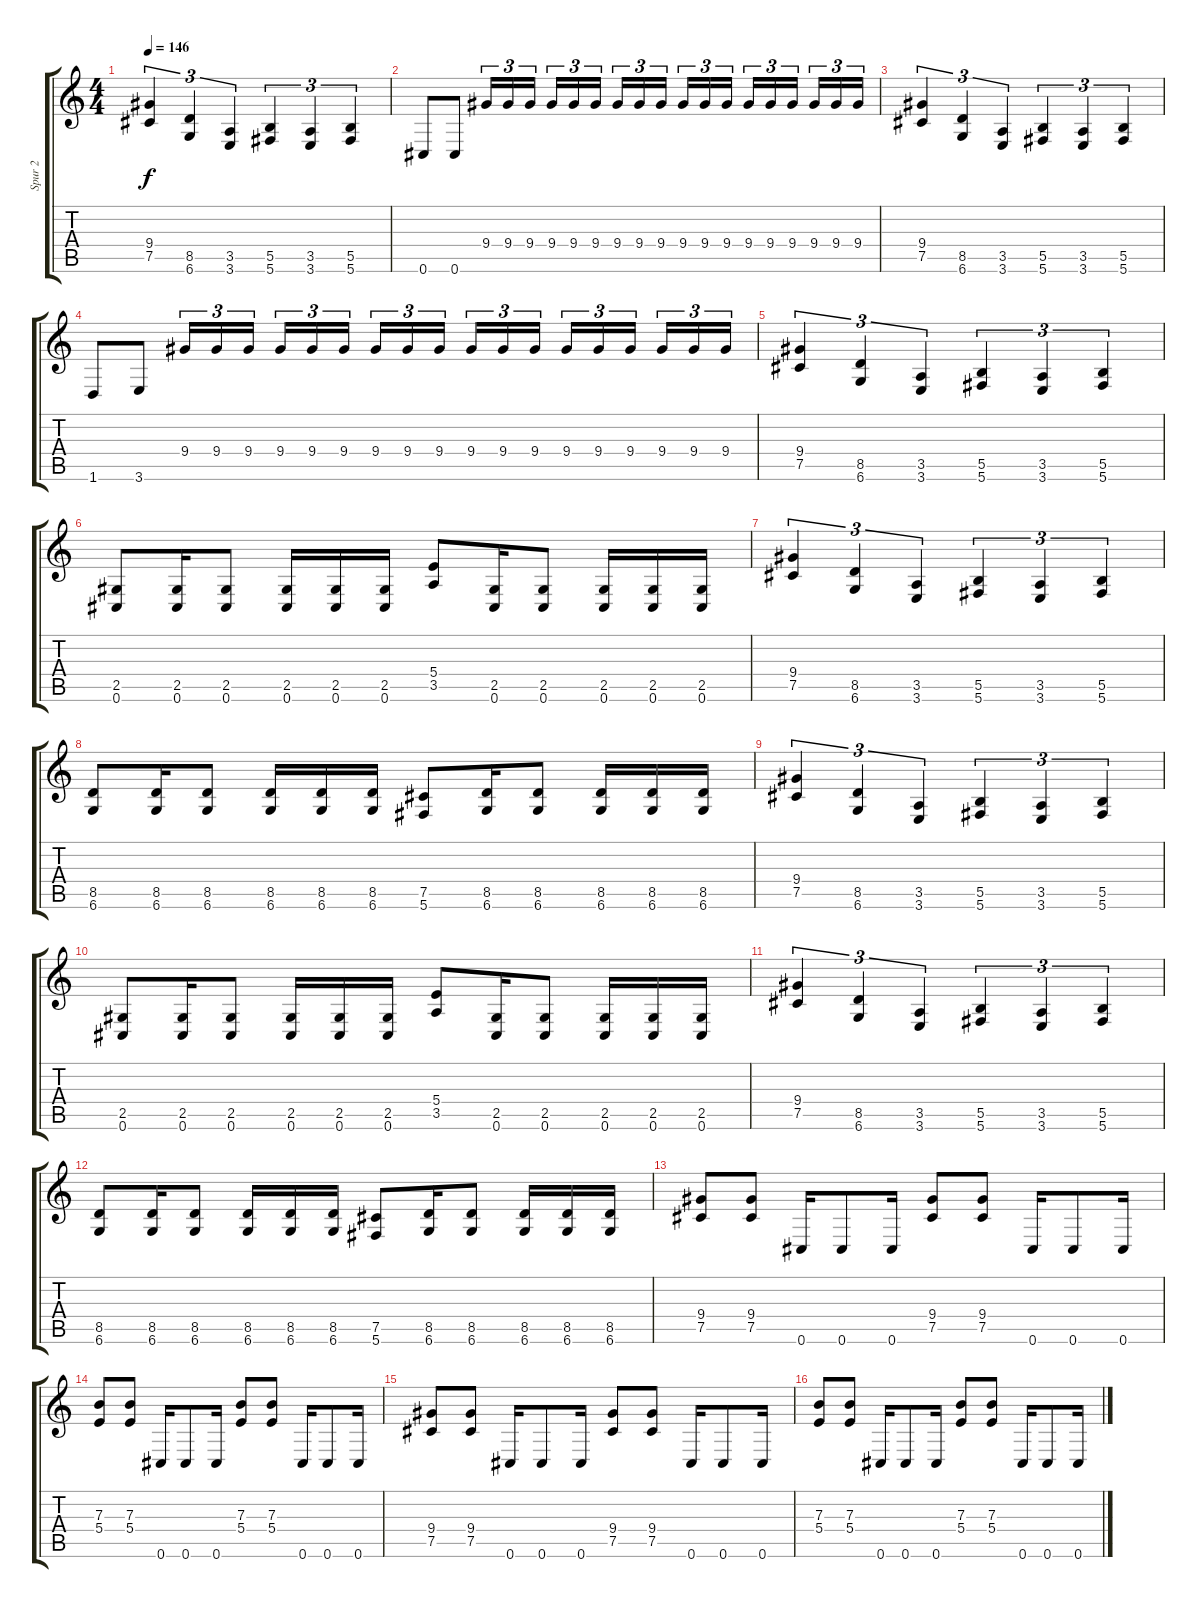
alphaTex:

\track ("Spur 2" "Spur 2") {instrument overdrivenguitar}
\staff {score tabs}
\tuning (Db4 Ab3 E3 B2 Gb2 Db2) {hide}
\ts (4 4)
\tempo 146
\clef g2
\ks c
(9.4 7.5).4{tu (3 2) dy f} (8.5 6.6).4{tu (3 2)} (3.5 3.6).4{tu (3 2)} (5.5 5.6).4{tu (3 2)} (3.5 3.6).4{tu (3 2)} (5.5 5.6).4{tu (3 2)} |
0.6.8 0.6.8 9.4.16{tu (3 2)} 9.4.16{tu (3 2)} 9.4.16{tu (3 2)} 9.4.16{tu (3 2)} 9.4.16{tu (3 2)} 9.4.16{tu (3 2)} 9.4.16{tu (3 2)} 9.4.16{tu (3 2)} 9.4.16{tu (3 2)} 9.4.16{tu (3 2)} 9.4.16{tu (3 2)} 9.4.16{tu (3 2)} 9.4.16{tu (3 2)} 9.4.16{tu (3 2)} 9.4.16{tu (3 2)} 9.4.16{tu (3 2)} 9.4.16{tu (3 2)} 9.4.16{tu (3 2)} |
(9.4 7.5).4{tu (3 2)} (8.5 6.6).4{tu (3 2)} (3.5 3.6).4{tu (3 2)} (5.5 5.6).4{tu (3 2)} (3.5 3.6).4{tu (3 2)} (5.5 5.6).4{tu (3 2)} |
1.6.8 3.6.8 9.4.16{tu (3 2)} 9.4.16{tu (3 2)} 9.4.16{tu (3 2)} 9.4.16{tu (3 2)} 9.4.16{tu (3 2)} 9.4.16{tu (3 2)} 9.4.16{tu (3 2)} 9.4.16{tu (3 2)} 9.4.16{tu (3 2)} 9.4.16{tu (3 2)} 9.4.16{tu (3 2)} 9.4.16{tu (3 2)} 9.4.16{tu (3 2)} 9.4.16{tu (3 2)} 9.4.16{tu (3 2)} 9.4.16{tu (3 2)} 9.4.16{tu (3 2)} 9.4.16{tu (3 2)} |
(9.4 7.5).4{tu (3 2)} (8.5 6.6).4{tu (3 2)} (3.5 3.6).4{tu (3 2)} (5.5 5.6).4{tu (3 2)} (3.5 3.6).4{tu (3 2)} (5.5 5.6).4{tu (3 2)} |
(2.5 0.6).8 (2.5 0.6).16 (2.5 0.6).8 (2.5 0.6).16 (2.5 0.6).16 (2.5 0.6).16 (5.4 3.5).8 (2.5 0.6).16 (2.5 0.6).8 (2.5 0.6).16 (2.5 0.6).16 (2.5 0.6).16 |
(9.4 7.5).4{tu (3 2)} (8.5 6.6).4{tu (3 2)} (3.5 3.6).4{tu (3 2)} (5.5 5.6).4{tu (3 2)} (3.5 3.6).4{tu (3 2)} (5.5 5.6).4{tu (3 2)} |
(8.5 6.6).8 (8.5 6.6).16 (8.5 6.6).8 (8.5 6.6).16 (8.5 6.6).16 (8.5 6.6).16 (7.5 5.6).8 (8.5 6.6).16 (8.5 6.6).8 (8.5 6.6).16 (8.5 6.6).16 (8.5 6.6).16 |
(9.4 7.5).4{tu (3 2)} (8.5 6.6).4{tu (3 2)} (3.5 3.6).4{tu (3 2)} (5.5 5.6).4{tu (3 2)} (3.5 3.6).4{tu (3 2)} (5.5 5.6).4{tu (3 2)} |
(2.5 0.6).8 (2.5 0.6).16 (2.5 0.6).8 (2.5 0.6).16 (2.5 0.6).16 (2.5 0.6).16 (5.4 3.5).8 (2.5 0.6).16 (2.5 0.6).8 (2.5 0.6).16 (2.5 0.6).16 (2.5 0.6).16 |
(9.4 7.5).4{tu (3 2)} (8.5 6.6).4{tu (3 2)} (3.5 3.6).4{tu (3 2)} (5.5 5.6).4{tu (3 2)} (3.5 3.6).4{tu (3 2)} (5.5 5.6).4{tu (3 2)} |
(8.5 6.6).8 (8.5 6.6).16 (8.5 6.6).8 (8.5 6.6).16 (8.5 6.6).16 (8.5 6.6).16 (7.5 5.6).8 (8.5 6.6).16 (8.5 6.6).8 (8.5 6.6).16 (8.5 6.6).16 (8.5 6.6).16 |
(9.4 7.5).8 (9.4 7.5).8 0.6.16 0.6.8 0.6.16 (9.4 7.5).8 (9.4 7.5).8 0.6.16 0.6.8 0.6.16 |
(7.3 5.4).8 (7.3 5.4).8 0.6.16 0.6.8 0.6.16 (7.3 5.4).8 (7.3 5.4).8 0.6.16 0.6.8 0.6.16 |
(9.4 7.5).8 (9.4 7.5).8 0.6.16 0.6.8 0.6.16 (9.4 7.5).8 (9.4 7.5).8 0.6.16 0.6.8 0.6.16 |
(7.3 5.4).8 (7.3 5.4).8 0.6.16 0.6.8 0.6.16 (7.3 5.4).8 (7.3 5.4).8 0.6.16 0.6.8 0.6.16
